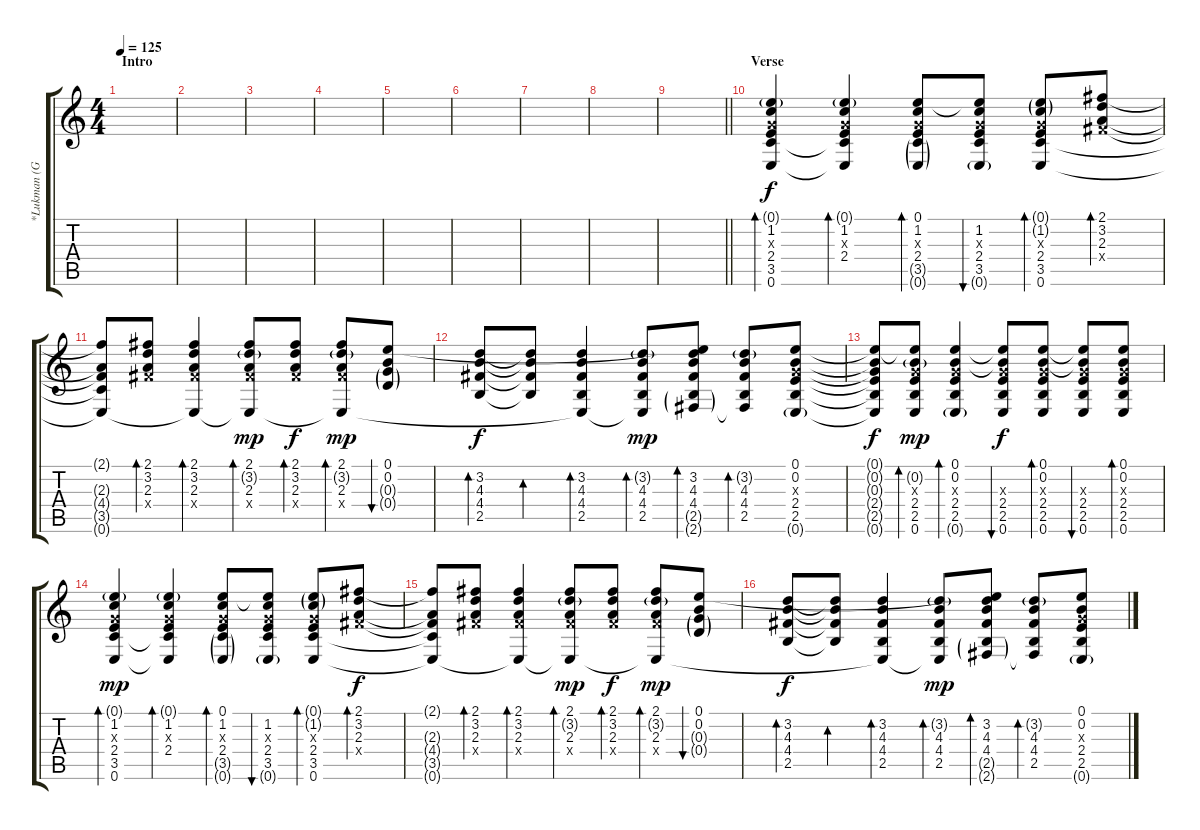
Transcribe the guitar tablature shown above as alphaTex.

\track ("*Lukman (Guitar)" "*Lukman (G") {instrument acousticguitarsteel}
\staff {score tabs}
\tuning (E4 B3 G3 D3 A2 E2) {hide}
\ts (4 4)
\section ("" "Intro")
\tempo 125
\clef g2
\ks c
|
|
|
|
|
|
|
|
\barLineRight lightlight
|
\section ("" "Verse")
(0.1{g} 1.2 0.3{x} 2.4 3.5 0.6).4{bd 60 volume 8} (0.1{g} 1.2 0.3{x} 2.4 3.5{t} 0.6{t}).4{bd 60} (0.1 1.2 0.3{x} 2.4 3.5{g} 0.6{g}).8{bd 60} (0.1{t} 1.2 0.3{x} 2.4 3.5 0.6{g}).8{bu 60} (0.1{g} 1.2{g} 0.3{x} 2.4 3.5 0.6).8{bd 60} (2.1 3.2 2.3 4.4{x}).8{bd 60 dy f} |
(2.1{t} 2.3{t} 4.4{t} 3.5{t} 0.6{t}).8 (2.1 3.2 2.3 4.4{x}).8{bd 60} (2.1 3.2 2.3 4.4{x} 0.6{t}).4{bd 60} (2.1 3.2{g} 2.3 4.4{x} 0.6{t}).8{bd 60 dy mp} (2.1 3.2 2.3 4.4{x}).8{bd 60 dy f} (2.1 3.2{g} 2.3 4.4{x} 0.6{t}).8{bd 60 dy mp} (0.1 0.2 0.3{g} 0.4{g}).8{bu 60} |
(3.2 4.3 4.4 2.5).8{bd 60 dy f} (3.2{t} 4.3{t} 4.4{t} 2.5{t}).8{bd 60} (3.2 4.3 4.4 2.5 0.6{t}).4{bd 60} (3.2{g} 4.3 4.4 2.5 0.6{t}).8{bd 60 dy mp} (0.1{t} 3.2 4.3 4.4 2.5{g} 2.6{g}).8{bd 60} (3.2{g} 4.3 4.4 2.5 2.6{t}).8{bd 60} (0.1 0.2 0.3{x} 2.4 2.5 0.6{g}).8 |
(0.1{t} 0.2{t} 0.3{t} 2.4{t} 2.5{t} 0.6{t}).8{dy f} (0.1{t} 0.2{g} 0.3{x} 2.4 2.5 0.6).8{bd 60 dy mp} (0.1 0.2 0.3{x} 2.4 2.5 0.6{g}).4{bd 60} (0.1{t} 0.2{t} 0.3{x} 2.4 2.5 0.6).8{bu 60 dy f} (0.1 0.2 0.3{x} 2.4 2.5 0.6).8{bd 60} (0.1{t} 0.2{t} 0.3{x} 2.4 2.5 0.6).8{bu 60} (0.1 0.2 0.3{x} 2.4 2.5 0.6).8{bd 60} |
(0.1{g} 1.2 0.3{x} 2.4 3.5 0.6).4{bd 60 dy mp} (0.1{g} 1.2 0.3{x} 2.4 3.5{t} 0.6{t}).4{bd 60} (0.1 1.2 0.3{x} 2.4 3.5{g} 0.6{g}).8{bd 60} (0.1{t} 1.2 0.3{x} 2.4 3.5 0.6{g}).8{bu 60} (0.1{g} 1.2{g} 0.3{x} 2.4 3.5 0.6).8{bd 60} (2.1 3.2 2.3 4.4{x}).8{bd 60 dy f} |
(2.1{t} 2.3{t} 4.4{t} 3.5{t} 0.6{t}).8 (2.1 3.2 2.3 4.4{x}).8{bd 60} (2.1 3.2 2.3 4.4{x} 0.6{t}).4{bd 60} (2.1 3.2{g} 2.3 4.4{x} 0.6{t}).8{bd 60 dy mp} (2.1 3.2 2.3 4.4{x}).8{bd 60 dy f} (2.1 3.2{g} 2.3 4.4{x} 0.6{t}).8{bd 60 dy mp} (0.1 0.2 0.3{g} 0.4{g}).8{bu 60} |
(3.2 4.3 4.4 2.5).8{bd 60 dy f} (3.2{t} 4.3{t} 4.4{t} 2.5{t}).8{bd 60} (3.2 4.3 4.4 2.5 0.6{t}).4{bd 60} (3.2{g} 4.3 4.4 2.5 0.6{t}).8{bd 60 dy mp} (0.1{t} 3.2 4.3 4.4 2.5{g} 2.6{g}).8{bd 60} (3.2{g} 4.3 4.4 2.5 2.6{t}).8{bd 60} (0.1 0.2 0.3{x} 2.4 2.5 0.6{g}).8
